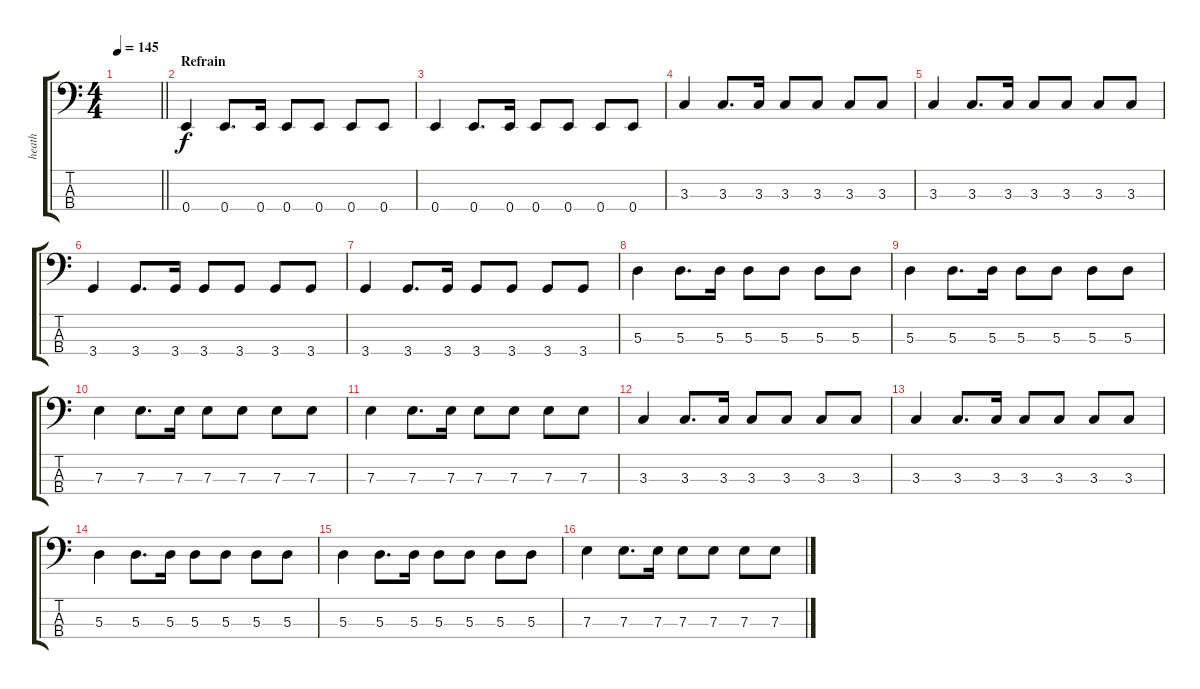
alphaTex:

\track ("heath" "heath") {instrument electricbasspick}
\staff {score tabs}
\tuning (G2 D2 A1 E1) {hide}
\ts (4 4)
\tempo 145
\clef f4
\barLineRight lightlight
\ks c
|
\section ("" "Refrain")
0.4.4 0.4.8{d} 0.4.16 0.4.8 0.4.8 0.4.8 0.4.8 |
0.4.4 0.4.8{d} 0.4.16 0.4.8 0.4.8 0.4.8 0.4.8 |
3.3.4 3.3.8{d} 3.3.16 3.3.8 3.3.8 3.3.8 3.3.8 |
3.3.4 3.3.8{d} 3.3.16 3.3.8 3.3.8 3.3.8 3.3.8 |
3.4.4 3.4.8{d} 3.4.16 3.4.8 3.4.8 3.4.8 3.4.8 |
3.4.4 3.4.8{d} 3.4.16 3.4.8 3.4.8 3.4.8 3.4.8 |
5.3.4 5.3.8{d} 5.3.16 5.3.8 5.3.8 5.3.8 5.3.8 |
5.3.4 5.3.8{d} 5.3.16 5.3.8 5.3.8 5.3.8 5.3.8 |
7.3.4 7.3.8{d} 7.3.16 7.3.8 7.3.8 7.3.8 7.3.8 |
7.3.4 7.3.8{d} 7.3.16 7.3.8 7.3.8 7.3.8 7.3.8 |
3.3.4 3.3.8{d} 3.3.16 3.3.8 3.3.8 3.3.8 3.3.8 |
3.3.4 3.3.8{d} 3.3.16 3.3.8 3.3.8 3.3.8 3.3.8 |
5.3.4 5.3.8{d} 5.3.16 5.3.8 5.3.8 5.3.8 5.3.8 |
5.3.4 5.3.8{d} 5.3.16 5.3.8 5.3.8 5.3.8 5.3.8 |
7.3.4 7.3.8{d} 7.3.16 7.3.8 7.3.8 7.3.8 7.3.8
